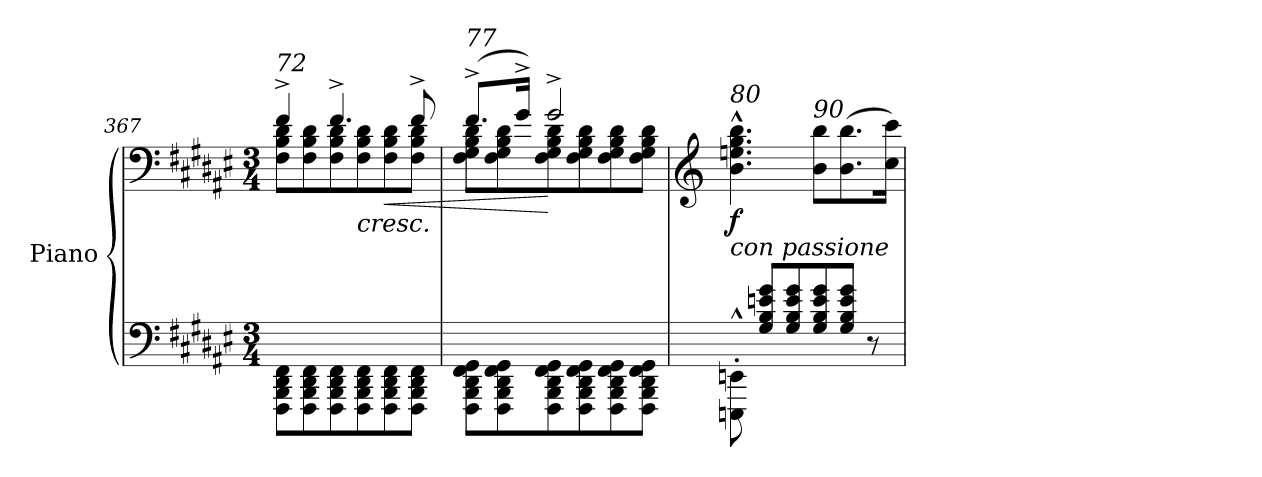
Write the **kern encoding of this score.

**kern	**kern	**dynam
*part1	*part1	*part1
*staff2	*staff1	*staff1/2
*I"Piano	*	*
*I'Pno	*	*
*clefF4	*clefF4	*
*k[f#c#g#d#a#e#]	*k[f#c#g#d#a#e#]	*
*M3/4	*M3/4	*
=367	=367	=367
*	*^	*
!	!LO:TX:a:i:t=72	!	!
8FFF#\ 8BBB\ 8DD#\ 8FF#\L	4f#^/	8F#\ 8B\ 8d#\L	.
8FFF#\ 8BBB\ 8DD#\ 8FF#\	.	8F#\ 8B\ 8d#\	.
8FFF#\ 8BBB\ 8DD#\ 8FF#\	4.f#^/	8F#\ 8B\ 8d#\	.
!	!	!	!LO:HP:b
8FFF#\ 8BBB\ 8DD#\ 8FF#\	.	8F#\ 8B\ 8d#\	<
!	!	!	!LO:HP:b
8FFF#\ 8BBB\ 8DD#\ 8FF#\	.	8F#\ 8B\ 8d#\	<
8FFF#\ 8BBB\ 8DD#\ 8FF#\J	8f#^/	8F#\ 8B\ 8d#\J	.
=368	=368	=368	=368
!	!LO:TX:a:i:t=77	!	!
8FFF#\ 8BBB\ 8DD#\ 8FF#\ 8GG#\L	(8.f#^/L	8F#\ 8G#\ 8B\ 8d#\L	.
8FFF#\ 8BBB\ 8DD#\ 8FF#\ 8GG#\	.	8F#\ 8G#\ 8B\ 8d#\	.
.	16g#^/Jk)	.	.
8FFF#\ 8BBB\ 8DD#\ 8FF#\ 8GG#\	2g#^/	8F#\ 8G#\ 8B\ 8d#\	[
8FFF#\ 8BBB\ 8DD#\ 8FF#\ 8GG#\	.	8F#\ 8G#\ 8B\ 8d#\	.
8FFF#\ 8BBB\ 8DD#\ 8FF#\ 8GG#\	.	8F#\ 8G#\ 8B\ 8d#\	.
8FFF#\ 8BBB\ 8DD#\ 8FF#\ 8GG#\J	.	8F#\ 8G#\ 8B\ 8d#\J	.
*	*v	*v	*
.	.	[
!!LO:LB:g=z
=369	=369	=369
*	*clefG2	*
!	!LO:TX:b:i:t=con passione	!
!	!LO:TX:a:i:t=80	!
!	!	!LO:DY:b
8EEEn\'^^ 8EEn\'^^	4.b\^^ 4.een\^^ 4.gg#\^^ 4.bb\^^	f
8G#/ 8B/ 8en/ 8g#/L	.	.
8G#/ 8B/ 8e/ 8g#/	.	.
!	!LO:TX:a:i:t=90	!
8G#/ 8B/ 8e/ 8g#/	8b\ 8bb\L	.
8G#/ 8B/ 8e/ 8g#/J	(8.b\ 8.bb\	.
8r	.	.
.	16cc#\ 16ccc#\Jk)	.
=	=	=
*-	*-	*-
